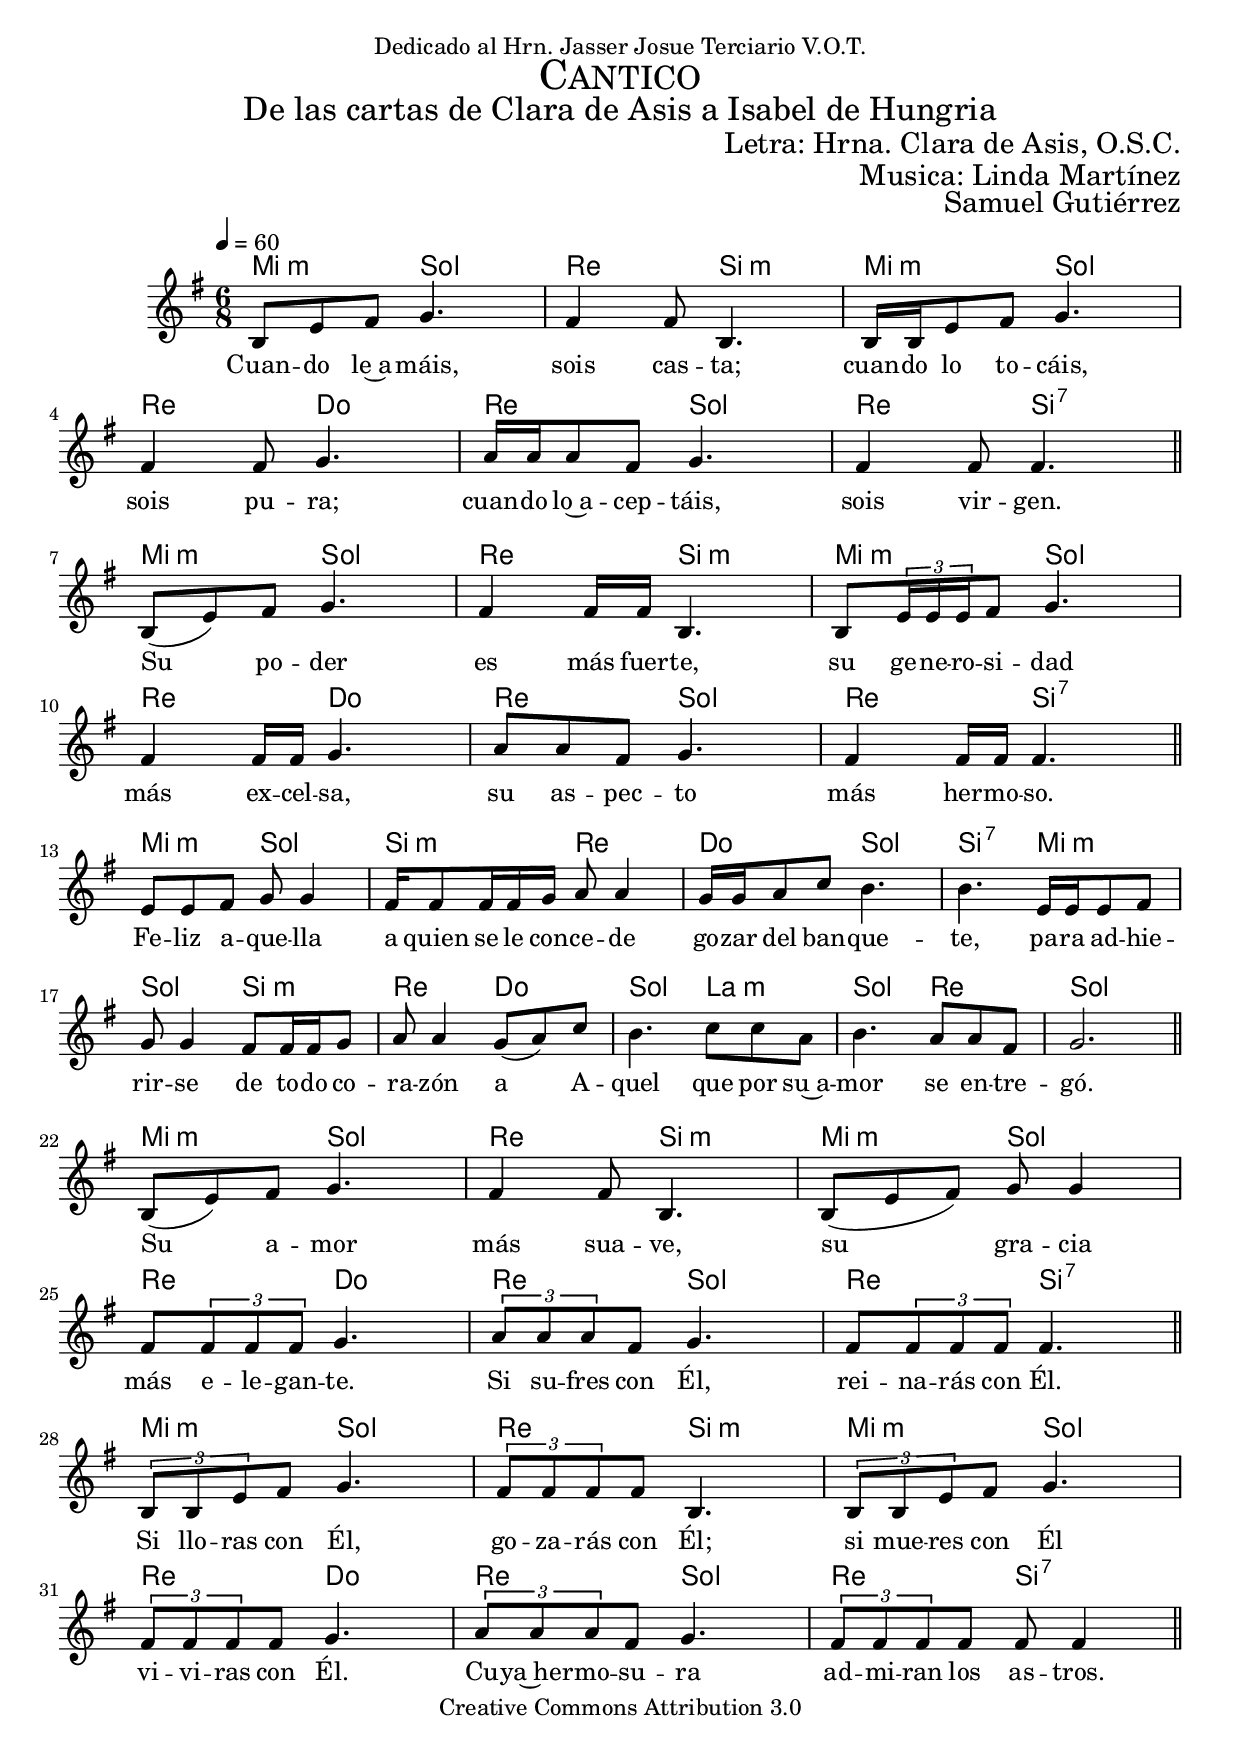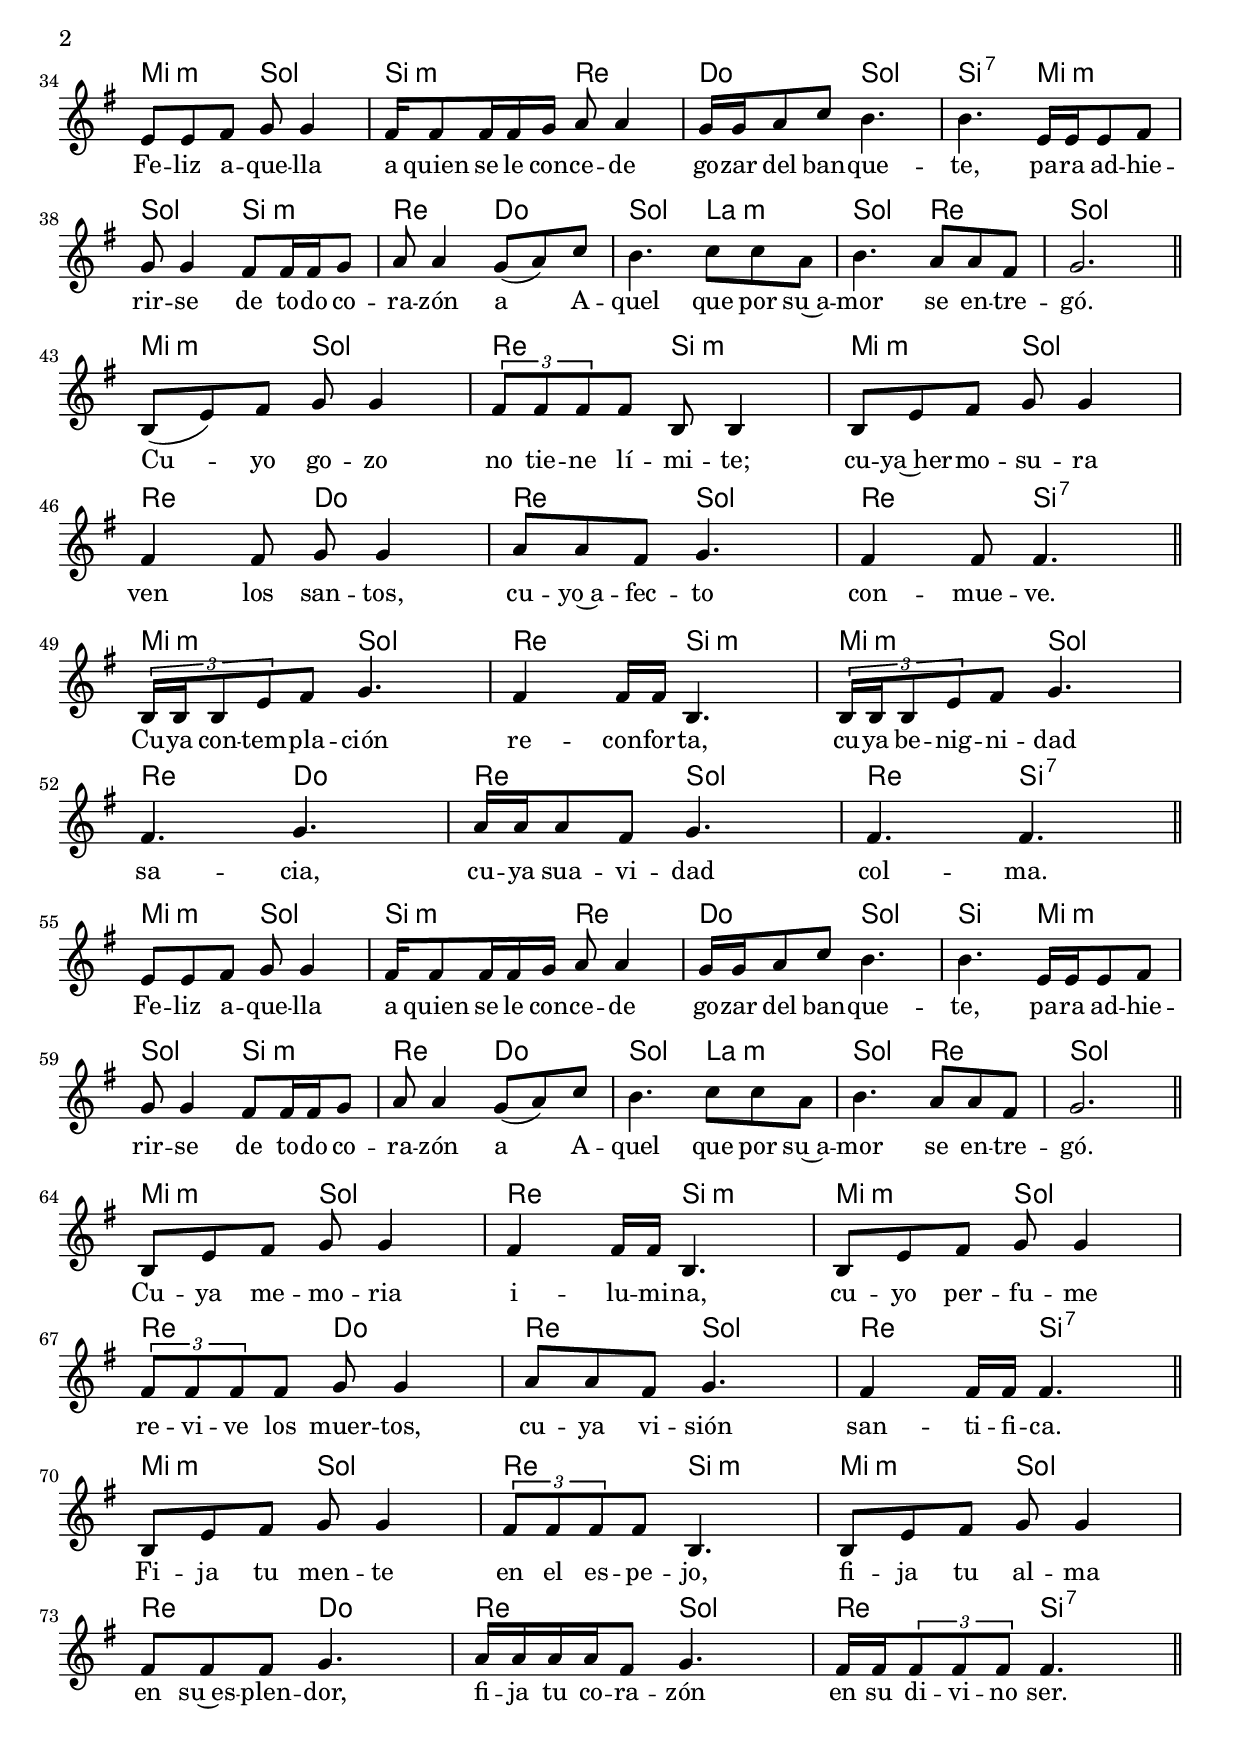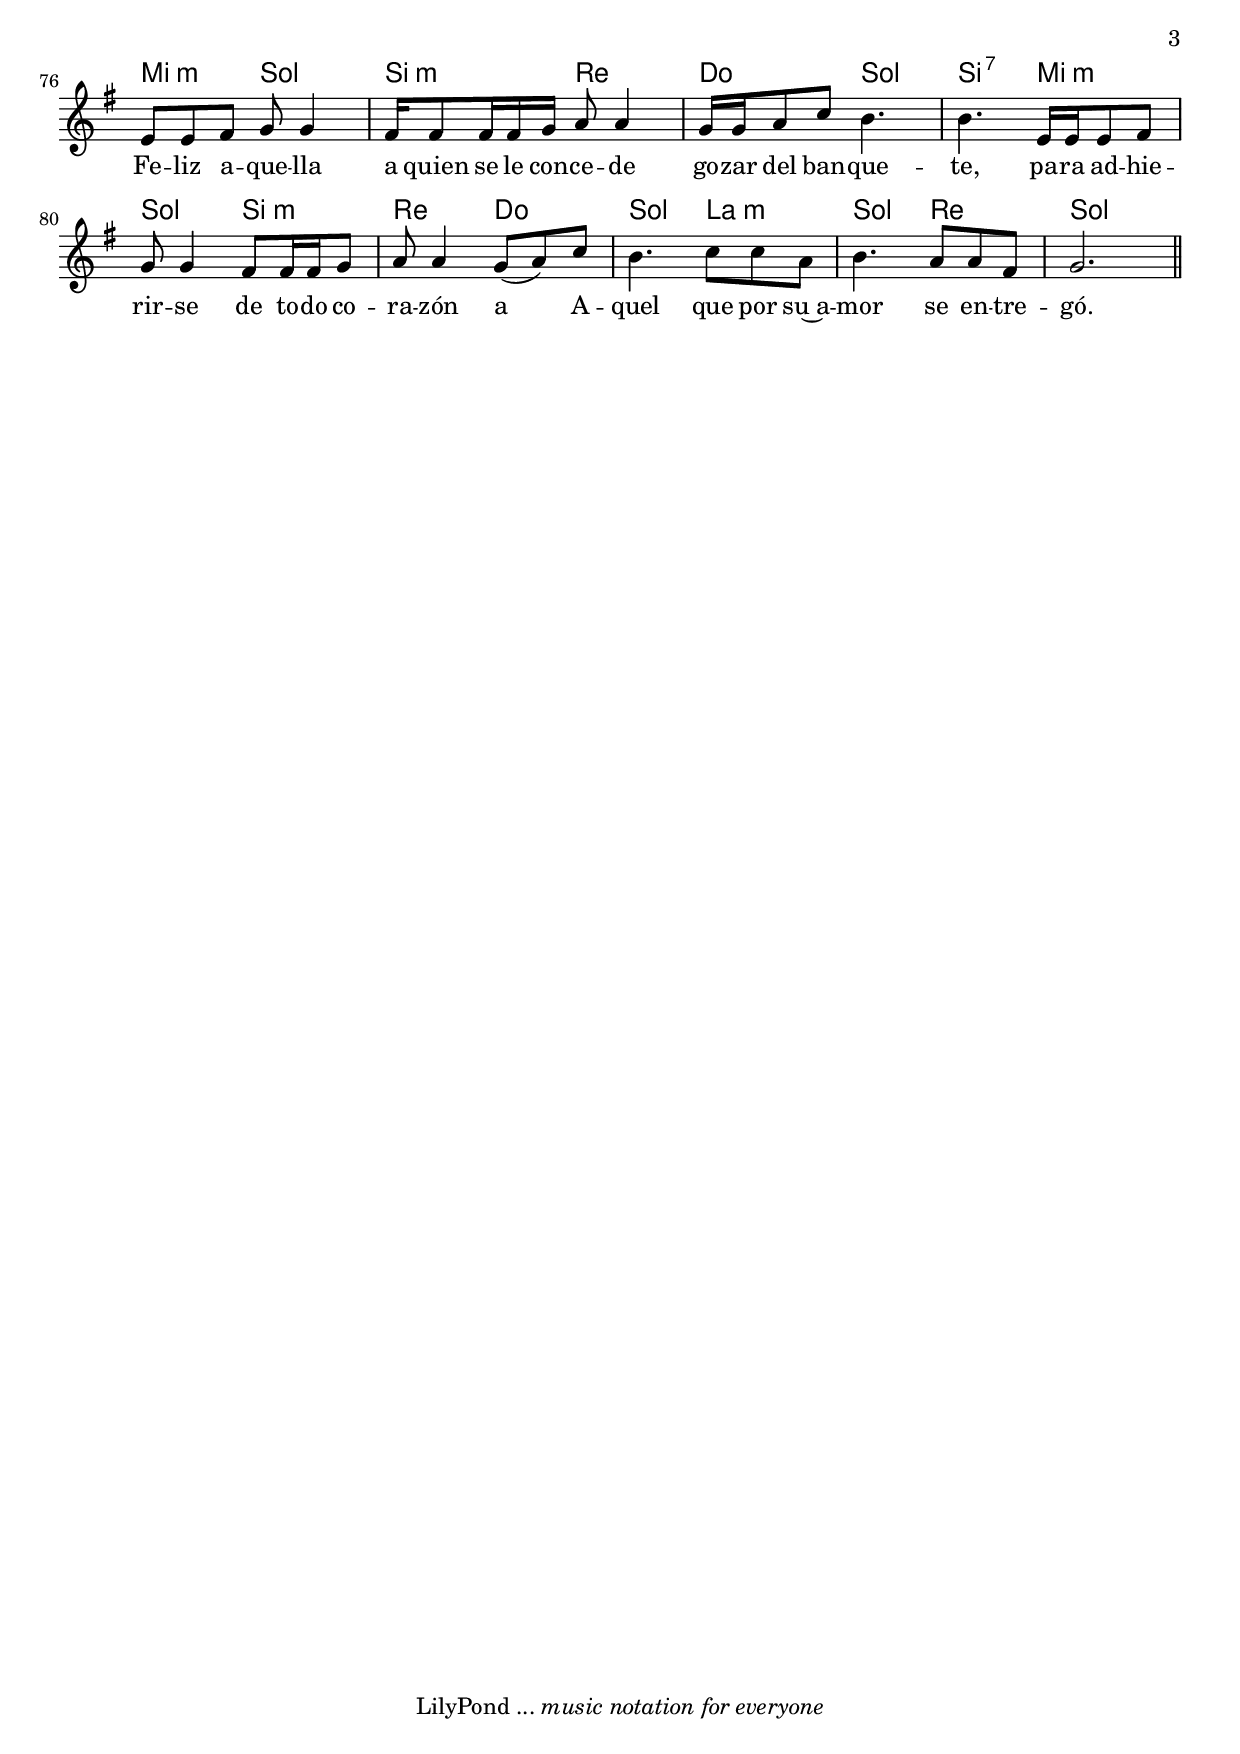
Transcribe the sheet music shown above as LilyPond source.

% *****************************************************************************
% Cantico de Santa Clara - Dedicated to the Poor Clare sisters of the
% Ciudad Dario monastery
% Music by serachsam
% *****************************************************************************
\language "espanol"
\version "2.23.2"

% --- Global parameters
particle = 1
jump = \break

% --- Includes
%\include "global.ily"
%\include "soprano.ily"

% --- Global size
% #(set-global-staff-size 20)

% --- Header
\markup { \fill-line { \center-column { \fontsize #5 \smallCaps "Cantico" \fontsize #3 "De las cartas de Clara de Asis a Isabel de Hungria" } } }
\markup { \fill-line { " " \right-column { \fontsize #2 "Letra: Hrna. Clara de Asis, O.S.C." } } }
\markup { \fill-line { " " \right-column { \fontsize #2 "Musica: Linda Martínez" } } }
\markup { \fill-line { " " \right-column { \fontsize #2 "Samuel Gutiérrez" } } }

\header {
  dedication = "Dedicado al Hrn. Jasser Josue Terciario V.O.T."
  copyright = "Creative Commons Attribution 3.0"
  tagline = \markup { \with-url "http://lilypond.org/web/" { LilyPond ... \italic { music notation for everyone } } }
  breakbefore = ##t
}

% --- Music
canto = \relative do' {
  \tempo 4=60
  \key sol \major
  \time 6/8

  si8 mi fas sol4.
  fas4 fas8 si,4.
  si16 si mi8 fas sol4.
  fas4 fas8 sol4.
  la16 la la8 fas sol4.
  fas4 fas8 fas4. \bar "||" \break

  si,8( mi) fas sol4.
  fas4 fas16 fas si,4.
  si8 \tuplet 3/2 {mi16 mi mi} fas8 sol4. \break
  fas4 fas16 fas sol4.
  la8 la8 fas sol4.
  fas4 fas16 fas fas4. \bar "||" \break

  mi8 mi fas sol sol4
  fas16 fas8 fas16 fas sol la8 la4
  sol16 sol la8 do si4.
  si4. mi,16 mi mi8 fas
  sol sol4 fas8 fas16 fas sol8
  la la4 sol8( la) do
  si4. do8 do la
  si4. la8 la fas8
  sol2. \bar "||" \break

  si,8( mi) fas sol4.
  fas4 fas8 si,4.
  si8( mi fas) sol8 sol4 \break
  fas8 \tuplet 3/2 {fas fas fas} sol4.
  \tuplet 3/2 {la8 la la} fas8 sol4.
  fas8 \tuplet 3/2 {fas fas fas} fas4. \bar "||" \break

  \tuplet 3/2 {si,8 si mi} fas sol4.
  \tuplet 3/2 {fas8 fas fas} fas8 si,4.
  \tuplet 3/2 {si8 si mi} fas sol4.
  \tuplet 3/2 {fas8 fas fas} fas sol4.
  \tuplet 3/2 {la8 la la} fas8 sol4.
  \tuplet 3/2 {fas8 fas fas} fas8 fas8 fas4 \bar "||" \break

  mi8 mi fas sol sol4
  fas16 fas8 fas16 fas sol la8 la4
  sol16 sol la8 do si4.
  si4. mi,16 mi mi8 fas
  sol sol4 fas8 fas16 fas sol8
  la la4 sol8( la) do
  si4. do8 do la
  si4. la8 la fas8
  sol2. \bar "||" \break

  si,8( mi) fas sol8 sol4
  \tuplet 3/2 {fas8 fas fas} fas8 si,8 si4
  si8 mi fas sol8 sol4 \break
  fas4 fas8 sol8 sol4
  la8 la fas sol4.
  fas4 fas8 fas4. \bar "||" \break

  \tuplet 3/2 {si,16 si si8 mi} fas sol4.
  fas4 fas16 fas si,4.
  \tuplet 3/2 {si16 si si8 mi} fas sol4. \break
  fas4. sol4.
  la16 la la8 fas sol4.
  fas4. fas4. \bar "||" \break

  mi8 mi fas sol sol4
  fas16 fas8 fas16 fas sol la8 la4
  sol16 sol la8 do si4.
  si4. mi,16 mi mi8 fas
  sol sol4 fas8 fas16 fas sol8
  la la4 sol8( la) do
  si4. do8 do la
  si4. la8 la fas8
  sol2. \bar "||" \break

  si,8 mi fas sol8 sol4
  fas4 fas16 fas si,4.
  si8 mi8 fas sol8 sol4 \break
  \tuplet 3/2 {fas8 fas fas} fas8 sol8 sol4
  la8 la8 fas sol4.
  fas4 fas16 fas fas4. \bar "||" \break

  si,8 mi fas sol8 sol4
  \tuplet 3/2 {fas8 fas fas} fas8 si,4.
  si8 mi8 fas sol8 sol4 \break
  fas8 fas fas8 sol4.
  la16 la la la fas8 sol4.
  fas16 fas \tuplet 3/2 {fas8 fas fas} fas4. \bar "||" \break

  mi8 mi fas sol sol4
  fas16 fas8 fas16 fas sol la8 la4
  sol16 sol la8 do si4.
  si4. mi,16 mi mi8 fas
  sol sol4 fas8 fas16 fas sol8
  la la4 sol8( la) do
  si4. do8 do la
  si4. la8 la fas8
  sol2. \bar "||" \break
}

% --- Letra
letra_canto = \lyricmode {
  Cuan -- do le~a -- máis, sois cas -- ta;
  cuan -- do lo to -- cáis, sois pu -- ra;
  cuan -- do lo~a -- cep -- táis, sois vir -- gen.

  Su po -- der es más fuer -- te,
  su ge -- ne -- ro -- si -- dad más ex -- cel -- sa,
  su as -- pec -- to más her -- mo -- so.

  Fe -- liz a -- que -- lla a  quien se le con -- ce -- de go -- zar del ban -- que -- te,
  pa -- ra ad -- hie -- rir -- se de to -- do co -- ra -- zón a A -- quel que por su~a -- mor se en -- tre -- gó.

  Su a -- mor más sua -- ve,
  su gra -- cia más e -- le -- gan -- te.
  Si su -- fres con Él, rei -- na -- rás con Él.

  Si llo -- ras con Él, go -- za -- rás con Él;
  si mue -- res con Él vi -- vi -- ras con Él.
  Cu -- ya~her -- mo -- su -- ra ad -- mi -- ran los as -- tros.

  Fe -- liz a -- que -- lla a  quien se le con -- ce -- de go -- zar del ban -- que -- te,
  pa -- ra ad -- hie -- rir -- se de to -- do co -- ra -- zón a A -- quel que por su~a -- mor se en -- tre -- gó.

  Cu -- yo go -- zo no tie -- ne lí -- mi -- te;
  cu -- ya~her -- mo -- su -- ra ven los san -- tos,
  cu -- yo~a -- fec -- to con -- mue -- ve.

  Cu -- ya con -- tem -- pla -- ción re -- con -- for -- ta,
  cu -- ya be -- nig -- ni -- dad sa -- cia,
  cu -- ya sua -- vi -- dad col -- ma.

  Fe -- liz a -- que -- lla a  quien se le con -- ce -- de go -- zar del ban -- que -- te,
  pa -- ra ad -- hie -- rir -- se de to -- do co -- ra -- zón a A -- quel que por su~a -- mor se en -- tre -- gó.

  Cu -- ya me -- mo -- ria i -- lu -- mi -- na,
  cu -- yo per -- fu -- me re -- vi -- ve los muer -- tos,
  cu -- ya vi -- sión san -- ti -- fi -- ca.

  Fi -- ja tu men -- te en el es -- pe -- jo,
  fi -- ja tu al -- ma en su~es -- plen -- dor,
  fi -- ja tu co -- ra -- zón en su di -- vi -- no ser.

  Fe -- liz a -- que -- lla a  quien se le con -- ce -- de go -- zar del ban -- que -- te,
  pa -- ra ad -- hie -- rir -- se de to -- do co -- ra -- zón a A -- quel que por su~a -- mor se en -- tre -- gó.
}

% --- Harmony
armonia = \new ChordNames {
  \set ChordNames.midiInstrument = "string ensemble 2"
  \set ChordNames.midiMaximumVolume = #0.6
  \set chordChanges = ##t
  \chordmode {
    \italianChords
    mi4.:m sol4. re4. si,4.:m
    mi4.:m sol4. re4. do4.
    re4. sol4. re4. si4.:7

    mi4.:m sol4. re4. si,4.:m
    mi4.:m sol4. re4. do4.
    re4. sol4. re4. si4.:7

    mi4.:m sol4. si4.:m re4. do4. sol4. si4.:7
    mi4.:m sol4. si4.:m re4. do4. sol4. la4.:m sol4. re4. sol2.

    mi4.:m sol4. re4. si,4.:m
    mi4.:m sol4. re4. do4.
    re4. sol4. re4. si4.:7

    mi4.:m sol4. re4. si,4.:m
    mi4.:m sol4. re4. do4.
    re4. sol4. re4. si4.:7

    mi4.:m sol4. si4.:m re4. do4. sol4. si4.:7
    mi4.:m sol4. si4.:m re4. do4. sol4. la4.:m sol4. re4. sol2.

    mi4.:m sol4. re4. si,4.:m
    mi4.:m sol4. re4. do4.
    re4. sol4. re4. si4.:7

    mi4.:m sol4. re4. si,4.:m
    mi4.:m sol4. re4. do4.
    re4. sol4. re4. si4.:7

    mi4.:m sol4. si4.:m re4. do4. sol4. si4.
    mi4.:m sol4. si4.:m re4. do4. sol4. la4.:m sol4. re4. sol2.

    mi4.:m sol4. re4. si,4.:m
    mi4.:m sol4. re4. do4.
    re4. sol4. re4. si4.:7

    mi4.:m sol4. re4. si,4.:m
    mi4.:m sol4. re4. do4.
    re4. sol4. re4. si4.:7

    mi4.:m sol4. si4.:m re4. do4. sol4. si4.:7
    mi4.:m sol4. si4.:m re4. do4. sol4. la4.:m sol4. re4. sol2.
  }
}


\score {
  <<
    \armonia
    \new Staff <<
      \set Staff.midiInstrument = #"choir aahs"
      \set Staff.midiMaximumVolume = #1.5
      \new Voice = "soprano" << \canto >>
      \new Lyrics = "soprano" \context Lyrics = "soprano" \lyricsto "soprano" \letra_canto
    >>
  >>
  \midi {}
  \layout {}
}

% --- Paper
\paper {
  #(set-default-paper-size "letter")
  page-breaking = #ly:page-turn-breaking
}
